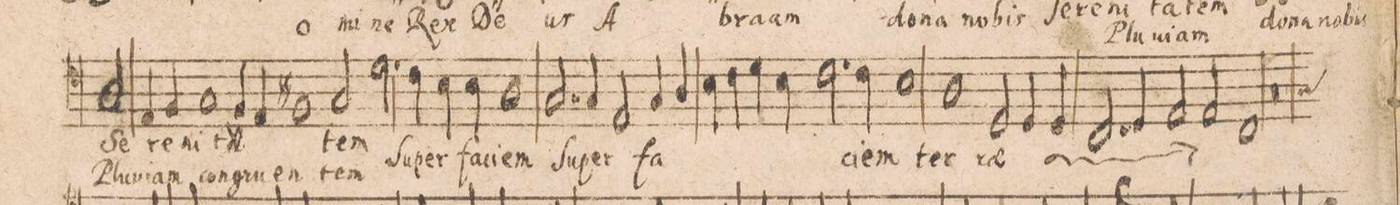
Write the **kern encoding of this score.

**kern	**text	**text
*I"[Tenore] 1mus.	*	*
*clefC4	*	*
*k[]	*	*
*met(C|)	*	*
*M2/1	*	*
2A/	Se-	Plu-
=14-	=14-	=14-
4E/	-re-	-vi-
4F/	-ni-	-am
1G/	-ta-	con-
4F/	.	-gru-
4E/	.	.
=15-	=15-	=15-
1F#X/	.	-en-
2G/	-tem	-tem
2.d\	Su-	.
=16-	=16-	=16-
4c\	-per	.
4B\	fa-	.
4B\	-ci-	.
1A\	-em	.
=17-	=17-	=17-
2.G/	Su-	.
4G/	-per	.
2E/	fa-	.
4G/	.	.
4A/	.	.
=18-	=18-	=18-
4B\	.	.
4c\	.	.
4d\	.	.
4B\	.	.
2.c\	.	.
4c\	ci-	.
=19-	=19-	=19-
1B\	-em	.
1A\	ter-	.
=20-	=20-	=20-
2D/	-rae	.
*	*ij	*
4D/	Su-	.
4D/	-per	.
2.C/	fa-	.
4D/	-ci-	.
=21-	=21-	=21-
2E/	-em	.
2E/	ter-	.
1C/	-rae	.
*	*Xij	*
=22-	=22-	=22-
*custos:G	*	*
0rF	.	.
=23-	=23-	=23-
*-	*-	*-
